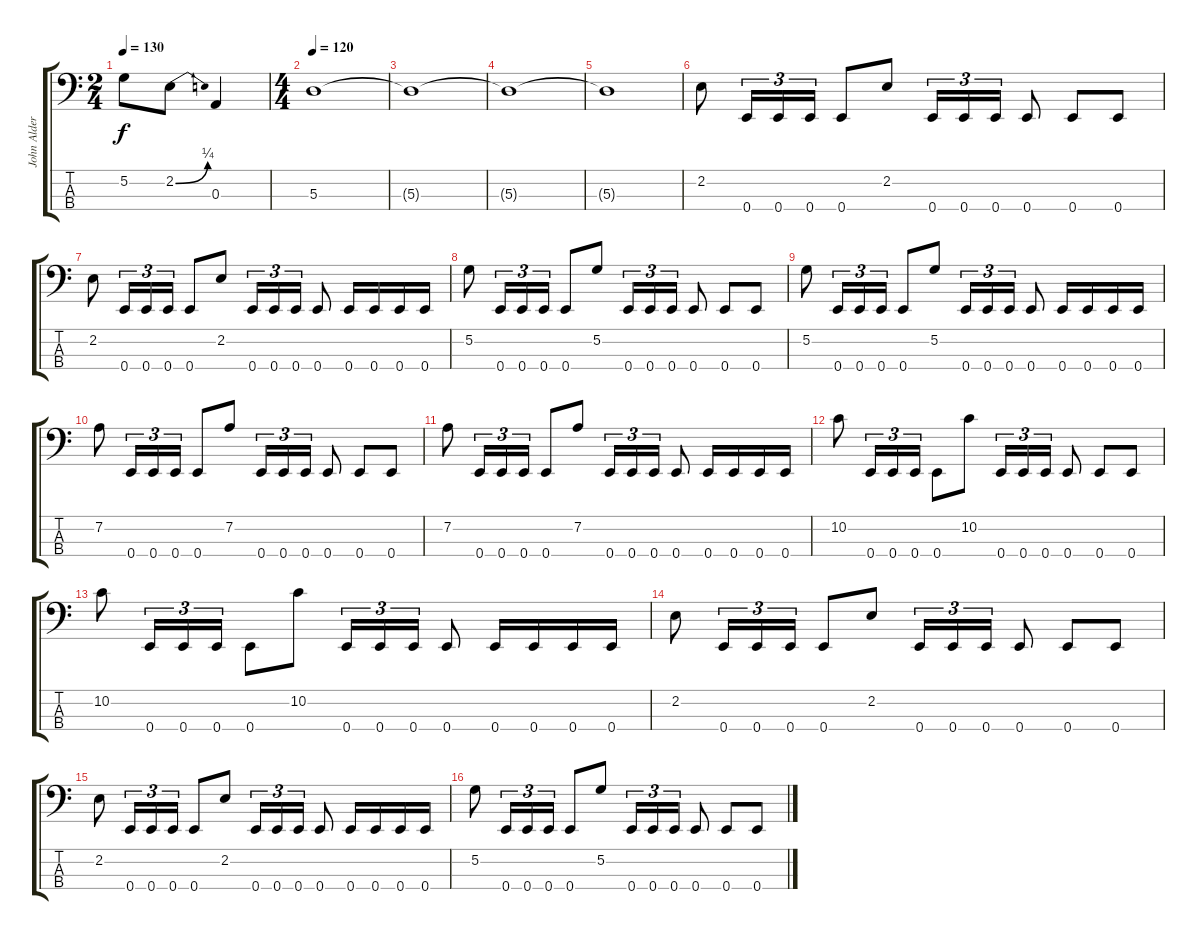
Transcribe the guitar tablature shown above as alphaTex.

\track ("John Alderete (Bass)" "John Alder") {instrument electricbassfinger}
\staff {score tabs}
\tuning (G2 D2 A1 E1) {hide}
\ts (2 4)
\tempo 130
\clef f4
\ks c
5.2{t}.8{dy f} 2.2{be (bend 0 0 60 1)}.8 0.3.4 |
\ts (4 4)
\tempo 120
5.3.1 |
5.3{t}.1 |
5.3{t}.1 |
5.3{t}.1 |
2.2.8 0.4.16{tu (3 2)} 0.4.16{tu (3 2)} 0.4.16{tu (3 2)} 0.4.8 2.2.8 0.4.16{tu (3 2)} 0.4.16{tu (3 2)} 0.4.16{tu (3 2)} 0.4.8 0.4.8 0.4.8 |
2.2.8 0.4.16{tu (3 2)} 0.4.16{tu (3 2)} 0.4.16{tu (3 2)} 0.4.8 2.2.8 0.4.16{tu (3 2)} 0.4.16{tu (3 2)} 0.4.16{tu (3 2)} 0.4.8 0.4.16 0.4.16 0.4.16 0.4.16 |
5.2.8 0.4.16{tu (3 2)} 0.4.16{tu (3 2)} 0.4.16{tu (3 2)} 0.4.8 5.2.8 0.4.16{tu (3 2)} 0.4.16{tu (3 2)} 0.4.16{tu (3 2)} 0.4.8 0.4.8 0.4.8 |
5.2.8 0.4.16{tu (3 2)} 0.4.16{tu (3 2)} 0.4.16{tu (3 2)} 0.4.8 5.2.8 0.4.16{tu (3 2)} 0.4.16{tu (3 2)} 0.4.16{tu (3 2)} 0.4.8 0.4.16 0.4.16 0.4.16 0.4.16 |
7.2.8 0.4.16{tu (3 2)} 0.4.16{tu (3 2)} 0.4.16{tu (3 2)} 0.4.8 7.2.8 0.4.16{tu (3 2)} 0.4.16{tu (3 2)} 0.4.16{tu (3 2)} 0.4.8 0.4.8 0.4.8 |
7.2.8 0.4.16{tu (3 2)} 0.4.16{tu (3 2)} 0.4.16{tu (3 2)} 0.4.8 7.2.8 0.4.16{tu (3 2)} 0.4.16{tu (3 2)} 0.4.16{tu (3 2)} 0.4.8 0.4.16 0.4.16 0.4.16 0.4.16 |
10.2.8 0.4.16{tu (3 2)} 0.4.16{tu (3 2)} 0.4.16{tu (3 2)} 0.4.8 10.2.8 0.4.16{tu (3 2)} 0.4.16{tu (3 2)} 0.4.16{tu (3 2)} 0.4.8 0.4.8 0.4.8 |
10.2.8 0.4.16{tu (3 2)} 0.4.16{tu (3 2)} 0.4.16{tu (3 2)} 0.4.8 10.2.8 0.4.16{tu (3 2)} 0.4.16{tu (3 2)} 0.4.16{tu (3 2)} 0.4.8 0.4.16 0.4.16 0.4.16 0.4.16 |
2.2.8 0.4.16{tu (3 2)} 0.4.16{tu (3 2)} 0.4.16{tu (3 2)} 0.4.8 2.2.8 0.4.16{tu (3 2)} 0.4.16{tu (3 2)} 0.4.16{tu (3 2)} 0.4.8 0.4.8 0.4.8 |
2.2.8 0.4.16{tu (3 2)} 0.4.16{tu (3 2)} 0.4.16{tu (3 2)} 0.4.8 2.2.8 0.4.16{tu (3 2)} 0.4.16{tu (3 2)} 0.4.16{tu (3 2)} 0.4.8 0.4.16 0.4.16 0.4.16 0.4.16 |
5.2.8 0.4.16{tu (3 2)} 0.4.16{tu (3 2)} 0.4.16{tu (3 2)} 0.4.8 5.2.8 0.4.16{tu (3 2)} 0.4.16{tu (3 2)} 0.4.16{tu (3 2)} 0.4.8 0.4.8 0.4.8
